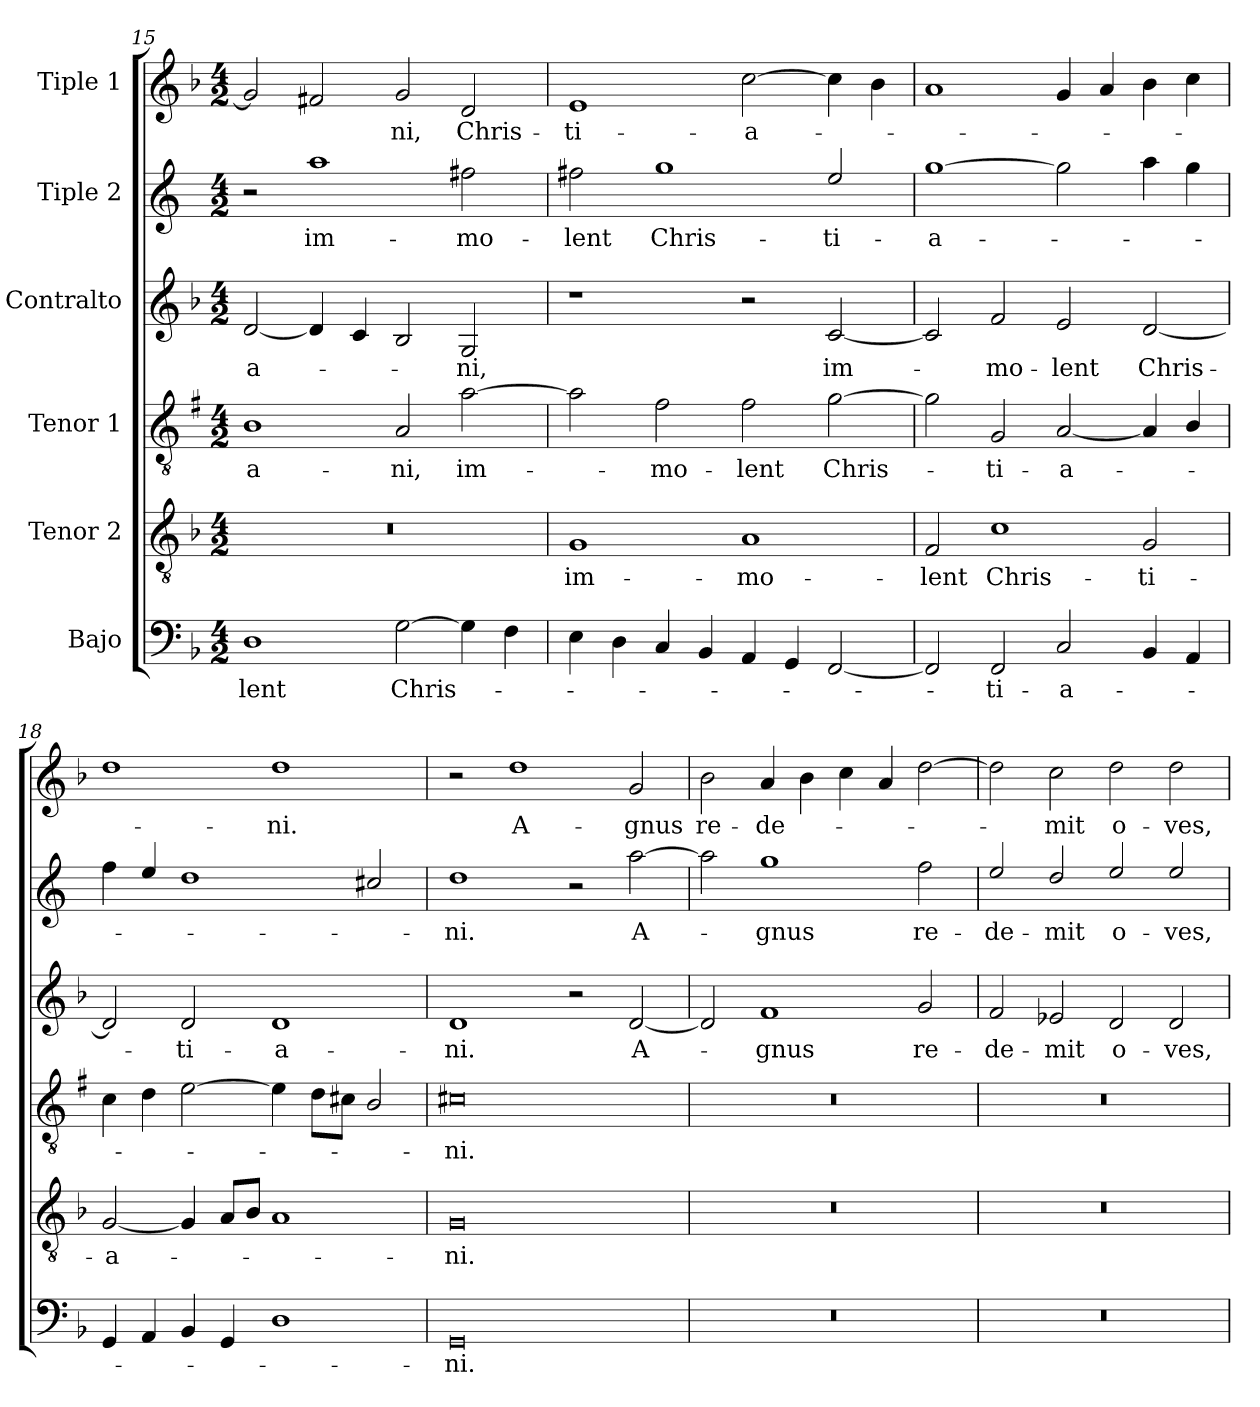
**kern	**text	**kern	**text	**kern	**text	**kern	**text	**kern	**text	**kern	**text
*part6	*part6	*part5	*part5	*part4	*part4	*part3	*part3	*part2	*part2	*part1	*part1
*staff6	*staff6	*staff5	*staff5	*staff4	*staff4	*staff3	*staff3	*staff2	*staff2	*staff1	*staff1
*I"Bajo	*	*I"Tenor 2	*	*I"Tenor 1	*	*I"Contralto	*	*I"Tiple 2	*	*I"Tiple 1	*
*clefF4	*	*clefGv2	*	*clefGv2	*	*clefG2	*	*clefG2	*	*clefG2	*
*	*	*	*	*ITrd1c2	*	*	*	*ITrd4c7	*	*	*
*k[b-]	*	*k[b-]	*	*k[b-]	*	*k[b-]	*	*k[b-]	*	*k[b-]	*
*F:	*	*F:	*	*F:	*	*F:	*	*F:	*	*F:	*
*M4/2	*	*M4/2	*	*M4/2	*	*M4/2	*	*M4/2	*	*M4/2	*
=15	=15	=15	=15	=15	=15	=15	=15	=15	=15	=15	=15
!	!LO:LY:b	!	!	!	!LO:LY:b	!	!LO:LY:b	!	!	!	!
1D	-lent	0r	.	1A	-a-	[2d/	-a-	2r	.	2g/]	.
!	!	!	!	!	!	!	!	!	!LO:LY:b	!	!
.	.	.	.	.	.	4d/]	.	1dd	im-	2f#X/	.
.	.	.	.	.	.	4c/	.	.	.	.	.
!	!LO:LY:b	!	!	!	!LO:LY:b	!	!	!	!	!	!LO:LY:b
[2G\	Chris-	.	.	2G/	-ni,	2B-/	.	.	.	2g/	-ni,
!	!	!	!	!	!LO:LY:b	!	!LO:LY:b	!	!LO:LY:b	!	!LO:LY:b
4G\]	.	.	.	[2g\	im-	2G/	-ni,	2bn\	-mo-	2d/	Chris-
4F\	.	.	.	.	.	.	.	.	.	.	.
!!LO:LB:g=z
=16	=16	=16	=16	=16	=16	=16	=16	=16	=16	=16	=16
!	!	!	!LO:LY:b	!	!	!	!	!	!LO:LY:b	!	!LO:LY:b
4E\	.	1G	im-	2g\]	.	1r	.	2bn\	-lent	1e	-ti-
4D\	.	.	.	.	.	.	.	.	.	.	.
!	!	!	!	!	!LO:LY:b	!	!	!	!LO:LY:b	!	!
4C/	.	.	.	2e\	-mo-	.	.	1cc	Chris-	.	.
4BB-/	.	.	.	.	.	.	.	.	.	.	.
!	!	!	!LO:LY:b	!	!LO:LY:b	!	!	!	!	!	!LO:LY:b
4AA/	.	1A	-mo-	2e\	-lent	2r	.	.	.	[2cc\	-a-
4GG/	.	.	.	.	.	.	.	.	.	.	.
!	!	!	!	!	!LO:LY:b	!	!LO:LY:b	!	!LO:LY:b	!	!
[2FF/	.	.	.	[2f\	Chris-	[2c/	im-	2a/	-ti-	4cc\]	.
.	.	.	.	.	.	.	.	.	.	4b-\	.
=17	=17	=17	=17	=17	=17	=17	=17	=17	=17	=17	=17
!	!	!	!LO:LY:b	!	!	!	!	!	!LO:LY:b	!	!
2FF/]	.	2F/	-lent	2f\]	.	2c/]	.	[1cc	-a-	1a	.
!	!LO:LY:b	!	!LO:LY:b	!	!LO:LY:b	!	!LO:LY:b	!	!	!	!
2FF/	-ti-	1c	Chris-	2F/	-ti-	2f/	-mo-	.	.	.	.
!	!LO:LY:b	!	!	!	!LO:LY:b	!	!LO:LY:b	!	!	!	!
2C/	-a-	.	.	[2G/	-a-	2e/	-lent	2cc\]	.	4g/	.
.	.	.	.	.	.	.	.	.	.	4a/	.
!	!	!	!LO:LY:b	!	!	!	!LO:LY:b	!	!	!	!
4BB-/	.	2G/	-ti-	4G/]	.	[2d/	Chris-	4dd\	.	4b-\	.
4AA/	.	.	.	4A/	.	.	.	4cc\	.	4cc\	.
=18	=18	=18	=18	=18	=18	=18	=18	=18	=18	=18	=18
!	!	!	!LO:LY:b	!	!	!	!	!	!	!	!
4GG/	.	[2G/	-a-	4B-\	.	2d/]	.	4b-\	.	1dd	.
4AA/	.	.	.	4c\	.	.	.	4a/	.	.	.
!	!	!	!	!	!	!	!LO:LY:b	!	!	!	!
4BB-/	.	4G/]	.	[2d\	.	2d/	-ti-	1g	.	.	.
4GG/	.	8A/L	.	.	.	.	.	.	.	.	.
.	.	8B-/J	.	.	.	.	.	.	.	.	.
!	!	!	!	!	!	!	!LO:LY:b	!	!	!	!LO:LY:b
1D	.	1A	.	4d\]	.	1d	-a-	.	.	1dd	-ni.
.	.	.	.	8c\L	.	.	.	.	.	.	.
.	.	.	.	8Bn\J	.	.	.	.	.	.	.
.	.	.	.	2A/	.	.	.	2f#X/	.	.	.
=19	=19	=19	=19	=19	=19	=19	=19	=19	=19	=19	=19
!	!LO:LY:b	!	!LO:LY:b	!	!LO:LY:b	!	!LO:LY:b	!	!LO:LY:b	!	!
0GG	-ni.	0G	-ni.	0Bn	-ni.	1d	-ni.	1g	-ni.	2r	.
!	!	!	!	!	!	!	!	!	!	!	!LO:LY:b
.	.	.	.	.	.	.	.	.	.	1dd	A-
.	.	.	.	.	.	2r	.	2r	.	.	.
!	!	!	!	!	!	!	!LO:LY:b	!	!LO:LY:b	!	!LO:LY:b
.	.	.	.	.	.	[2d/	A-	[2dd\	A-	2g/	-gnus
=20	=20	=20	=20	=20	=20	=20	=20	=20	=20	=20	=20
!	!	!	!	!	!	!	!	!	!	!	!LO:LY:b
0r	.	0r	.	0r	.	2d/]	.	2dd\]	.	2b-\	re-
!	!	!	!	!	!	!	!LO:LY:b	!	!LO:LY:b	!	!LO:LY:b
.	.	.	.	.	.	1f	-gnus	1cc	-gnus	4a/	-de-
.	.	.	.	.	.	.	.	.	.	4b-\	.
.	.	.	.	.	.	.	.	.	.	4cc\	.
.	.	.	.	.	.	.	.	.	.	4a/	.
!	!	!	!	!	!	!	!LO:LY:b	!	!LO:LY:b	!	!
.	.	.	.	.	.	2g/	re-	2b-\	re-	[2dd\	.
!!LO:PB:g=z
=21	=21	=21	=21	=21	=21	=21	=21	=21	=21	=21	=21
!	!	!	!	!	!	!	!LO:LY:b	!	!LO:LY:b	!	!
0r	.	0r	.	0r	.	2f/	-de-	2a/	-de-	2dd\]	.
!	!	!	!	!	!	!	!LO:LY:b	!	!LO:LY:b	!	!LO:LY:b
.	.	.	.	.	.	2e-X/	-mit	2g/	-mit	2cc\	-mit
!	!	!	!	!	!	!	!LO:LY:b	!	!LO:LY:b	!	!LO:LY:b
.	.	.	.	.	.	2d/	o-	2a/	o-	2dd\	o-
!	!	!	!	!	!	!	!LO:LY:b	!	!LO:LY:b	!	!LO:LY:b
.	.	.	.	.	.	2d/	-ves,	2a/	-ves,	2dd\	-ves,
=	=	=	=	=	=	=	=	=	=	=	=
*-	*-	*-	*-	*-	*-	*-	*-	*-	*-	*-	*-
